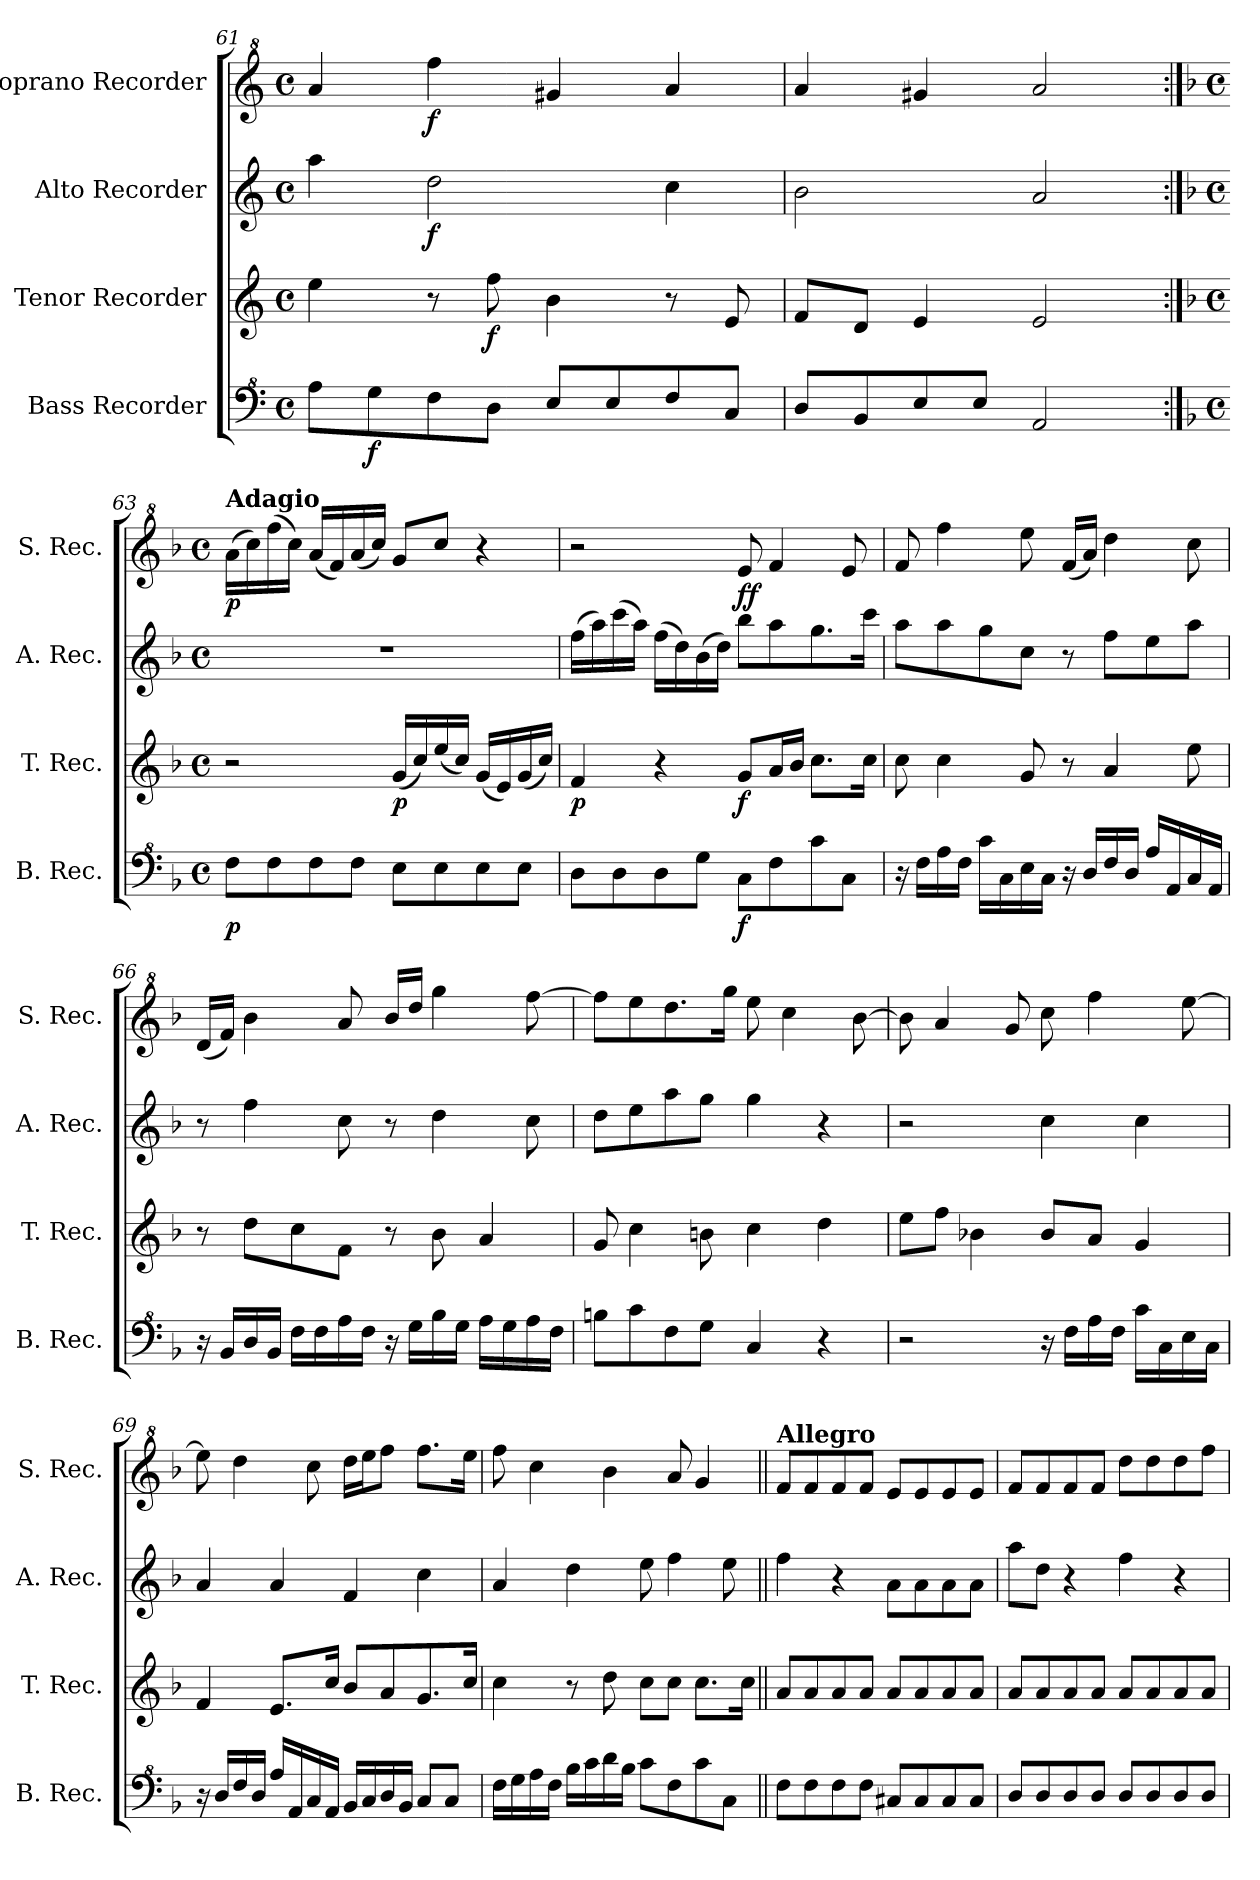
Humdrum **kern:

**kern	**dynam	**kern	**dynam	**kern	**dynam	**kern	**dynam
*part4	*part4	*part3	*part3	*part2	*part2	*part1	*part1
*staff4	*staff4	*staff3	*staff3	*staff2	*staff2	*staff1	*staff1
*I"Bass Recorder	*	*I"Tenor Recorder	*	*I"Alto Recorder	*	*I"Soprano Recorder	*
*I'B. Rec.	*	*I'T. Rec.	*	*I'A. Rec.	*	*I'S. Rec.	*
*clefF^4	*	*clefG2	*	*clefG2	*	*clefG^2	*
*k[]	*	*k[]	*	*k[]	*	*k[]	*
*M4/4	*	*M4/4	*	*M4/4	*	*M4/4	*
*met(c)	*	*met(c)	*	*met(c)	*	*met(c)	*
=61	=61	=61	=61	=61	=61	=61	=61
8a\L	.	4ee\	.	4aa\	.	4aa/	.
!	!LO:DY:b	!	!	!	!	!	!
8g\	f	.	.	.	.	.	.
!	!	!	!	!	!LO:DY:b	!	!LO:DY:b
8f\	.	8r	.	2dd\	f	4fff\	f
!	!	!	!LO:DY:b	!	!	!	!
8d\J	.	8ff\	f	.	.	.	.
8e/L	.	4b\	.	.	.	4gg#X/	.
8e/	.	.	.	.	.	.	.
8f/	.	8r	.	4cc\	.	4aa/	.
8c/J	.	8e/	.	.	.	.	.
=62	=62	=62	=62	=62	=62	=62	=62
8d/L	.	8f/L	.	2b\	.	4aa/	.
8B/	.	8d/J	.	.	.	.	.
8e/	.	4e/	.	.	.	4gg#X/	.
8e/J	.	.	.	.	.	.	.
2A/	.	2e/	.	2a/	.	2aa/	.
!!LO:PB:g=z
=63:|!	=63:|!	=63:|!	=63:|!	=63:|!	=63:|!	=63:|!	=63:|!
*k[b-]	*	*k[b-]	*	*k[b-]	*	*k[b-]	*
*M4/4	*	*M4/4	*	*M4/4	*	*M4/4	*
*met(c)	*	*met(c)	*	*met(c)	*	*met(c)	*
*	*	*	*	*	*	*MM50	*
!	!	!	!	!	!	!LO:TX:a:B:t=Adagio	!
!	!LO:DY:b	!	!	!	!	!	!LO:DY:b
8f\L	p	2r	.	1r	.	(>16aa\LL	p
.	.	.	.	.	.	16ccc\)	.
8f\	.	.	.	.	.	(>16fff\	.
.	.	.	.	.	.	16ccc\JJ)	.
8f\	.	.	.	.	.	(<16aa/LL	.
.	.	.	.	.	.	16ff/)	.
8f\J	.	.	.	.	.	(<16aa/	.
.	.	.	.	.	.	16ccc/JJ)	.
!	!	!	!LO:DY:b	!	!	!	!
8e\L	.	(<16g/LL	p	.	.	8gg/L	.
.	.	16cc/)	.	.	.	.	.
8e\	.	(<16ee/	.	.	.	8ccc/J	.
.	.	16cc/JJ)	.	.	.	.	.
8e\	.	(<16g/LL	.	.	.	4r	.
.	.	16e/)	.	.	.	.	.
8e\J	.	(<16g/	.	.	.	.	.
.	.	16cc/JJ)	.	.	.	.	.
=64	=64	=64	=64	=64	=64	=64	=64
!	!	!	!LO:DY:b	!	!	!	!
8d\L	.	4f/	p	(>16ff\LL	.	2r	.
.	.	.	.	16aa\)	.	.	.
8d\	.	.	.	(>16ccc\	.	.	.
.	.	.	.	16aa\JJ)	.	.	.
8d\	.	4r	.	(>16ff\LL	.	.	.
.	.	.	.	16dd\)	.	.	.
8g\J	.	.	.	(>16b-\	.	.	.
.	.	.	.	16dd\JJ)	.	.	.
!	!LO:DY:b	!	!LO:DY:b	!	!LO:DY:a	!	!
!	!	!	!	!	!LO:DY:n=1:a	!	!
8c\L	f	8g/L	f	8bb-\L	f f	8ee/	.
8f\	.	16a/L	.	8aa\	.	4ff/	.
.	.	16b-/JJ	.	.	.	.	.
8cc\	.	8.cc\L	.	8.gg\	.	.	.
8c\J	.	.	.	.	.	8ee/	.
.	.	16cc\Jk	.	16ccc\Jk	.	.	.
=65	=65	=65	=65	=65	=65	=65	=65
16r	.	8cc\	.	8aa\L	.	8ff/	.
16f\LL	.	.	.	.	.	.	.
16a\	.	4cc\	.	8aa\	.	4fff\	.
16f\JJ	.	.	.	.	.	.	.
16cc\LL	.	.	.	8gg\	.	.	.
16c\	.	.	.	.	.	.	.
16e\	.	8g/	.	8cc\J	.	8eee\	.
16c\JJ	.	.	.	.	.	.	.
16r	.	8r	.	8r	.	(<16ff/LL	.
16d/LL	.	.	.	.	.	16aa/JJ)	.
16f/	.	4a/	.	8ff\L	.	4ddd\	.
16d/JJ	.	.	.	.	.	.	.
16a/LL	.	.	.	8ee\	.	.	.
16A/	.	.	.	.	.	.	.
16c/	.	8ee\	.	8aa\J	.	8ccc\	.
16A/JJ	.	.	.	.	.	.	.
!!LO:LB:g=z
=66	=66	=66	=66	=66	=66	=66	=66
16r	.	8r	.	8r	.	(<16dd/LL	.
16B-/LL	.	.	.	.	.	16ff/JJ)	.
16d/	.	8dd\L	.	4ff\	.	4bb-\	.
16B-/JJ	.	.	.	.	.	.	.
16f\LL	.	8cc\	.	.	.	.	.
16f\	.	.	.	.	.	.	.
16a\	.	8f\J	.	8cc\	.	8aa/	.
16f\JJ	.	.	.	.	.	.	.
16r	.	8r	.	8r	.	16bb-/LL	.
16g\LL	.	.	.	.	.	16ddd/JJ	.
16b-\	.	8b-\	.	4dd\	.	4ggg\	.
16g\JJ	.	.	.	.	.	.	.
16a\LL	.	4a/	.	.	.	.	.
16g\	.	.	.	.	.	.	.
16a\	.	.	.	8cc\	.	[8fff\	.
16f\JJ	.	.	.	.	.	.	.
=67	=67	=67	=67	=67	=67	=67	=67
8bn\L	.	8g/	.	8dd\L	.	8fff\L]	.
8cc\	.	4cc\	.	8ee\	.	8eee\	.
8f\	.	.	.	8aa\	.	8.ddd\	.
8g\J	.	8bn\	.	8gg\J	.	.	.
.	.	.	.	.	.	16ggg\Jk	.
4c/	.	4cc\	.	4gg\	.	8eee\	.
.	.	.	.	.	.	4ccc\	.
4r	.	4dd\	.	4r	.	.	.
.	.	.	.	.	.	[8bb-\	.
=68	=68	=68	=68	=68	=68	=68	=68
2r	.	8ee\L	.	2r	.	8bb-\]	.
.	.	8ff\J	.	.	.	4aa/	.
.	.	4b-X\	.	.	.	.	.
.	.	.	.	.	.	8gg/	.
16r	.	8b-/L	.	4cc\	.	8ccc\	.
16f\LL	.	.	.	.	.	.	.
16a\	.	8a/J	.	.	.	4fff\	.
16f\JJ	.	.	.	.	.	.	.
16cc\LL	.	4g/	.	4cc\	.	.	.
16c\	.	.	.	.	.	.	.
16e\	.	.	.	.	.	[8eee\	.
16c\JJ	.	.	.	.	.	.	.
=69	=69	=69	=69	=69	=69	=69	=69
16r	.	4f/	.	4a/	.	8eee\]	.
16d/LL	.	.	.	.	.	.	.
16f/	.	.	.	.	.	4ddd\	.
16d/JJ	.	.	.	.	.	.	.
16a/LL	.	8.e/L	.	4a/	.	.	.
16A/	.	.	.	.	.	.	.
16c/	.	.	.	.	.	8ccc\	.
16A/JJ	.	16cc/Jk	.	.	.	.	.
16B-/LL	.	8b-/L	.	4f/	.	16ddd\LL	.
16c/	.	.	.	.	.	16eee\J	.
16d/	.	8a/	.	.	.	8fff\J	.
16B-/JJ	.	.	.	.	.	.	.
8c/L	.	8.g/	.	4cc\	.	8.fff\L	.
8c/J	.	.	.	.	.	.	.
.	.	16cc/Jk	.	.	.	16eee\Jk	.
!!LO:LB:g=z
=70	=70	=70	=70	=70	=70	=70	=70
16f\LL	.	4cc\	.	4a/	.	8fff\	.
16g\	.	.	.	.	.	.	.
16a\	.	.	.	.	.	4ccc\	.
16f\JJ	.	.	.	.	.	.	.
16b-\LL	.	8r	.	4dd\	.	.	.
16cc\	.	.	.	.	.	.	.
16dd\	.	8dd\	.	.	.	4bb-\	.
16b-\JJ	.	.	.	.	.	.	.
8cc\L	.	8cc\L	.	8ee\	.	.	.
8f\	.	8cc\J	.	4ff\	.	8aa/	.
8cc\	.	8.cc\L	.	.	.	4gg/	.
8c\J	.	.	.	8ee\	.	.	.
.	.	16cc\Jk	.	.	.	.	.
=71||	=71||	=71||	=71||	=71||	=71||	=71||	=71||
*	*	*	*	*	*	*MM100	*
!	!	!	!	!	!	!LO:TX:a:B:t=Allegro	!
8f\L	.	8a/L	.	4ff\	.	8ff/L	.
8f\	.	8a/	.	.	.	8ff/	.
8f\	.	8a/	.	4r	.	8ff/	.
8f\J	.	8a/J	.	.	.	8ff/J	.
8c#X/L	.	8a/L	.	8a\L	.	8ee/L	.
8c#/	.	8a/	.	8a\	.	8ee/	.
8c#/	.	8a/	.	8a\	.	8ee/	.
8c#/J	.	8a/J	.	8a\J	.	8ee/J	.
=72	=72	=72	=72	=72	=72	=72	=72
8d/L	.	8a/L	.	8aa\L	.	8ff/L	.
8d/	.	8a/	.	8dd\J	.	8ff/	.
8d/	.	8a/	.	4r	.	8ff/	.
8d/J	.	8a/J	.	.	.	8ff/J	.
8d/L	.	8a/L	.	4ff\	.	8ddd\L	.
8d/	.	8a/	.	.	.	8ddd\	.
8d/	.	8a/	.	4r	.	8ddd\	.
8d/J	.	8a/J	.	.	.	8fff\J	.
=	=	=	=	=	=	=	=
*-	*-	*-	*-	*-	*-	*-	*-
